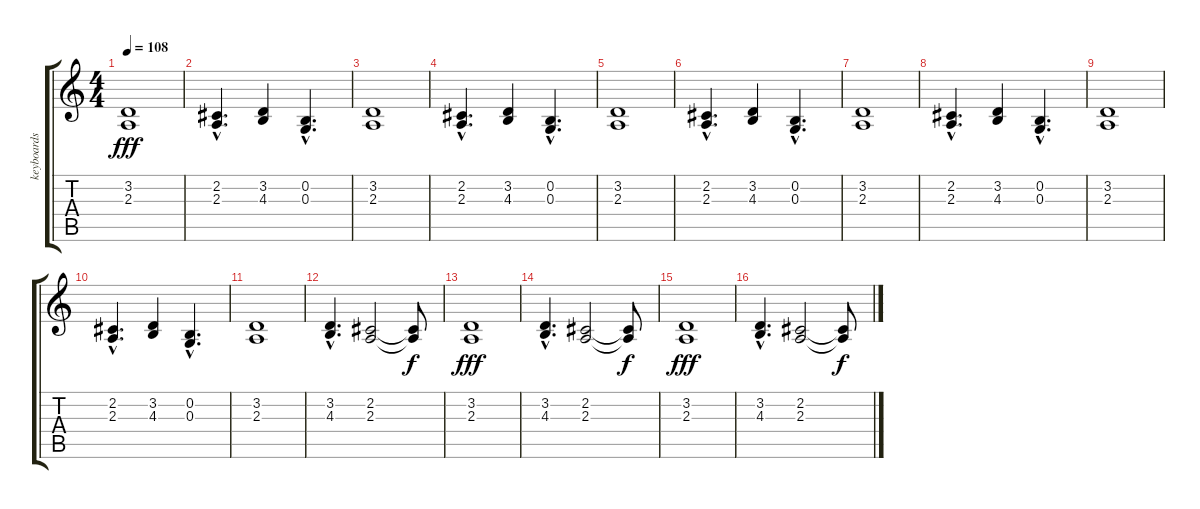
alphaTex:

\track ("keyboards" "keyboards") {instrument pad2warm}
\staff {score tabs}
\tuning (E4 B3 G3 D3 A2 E2) {hide}
\ts (4 4)
\tempo 108
\clef g2
\ks c
(3.2 2.3).1{dy fff} |
(2.2{hac} 2.3{hac}).4{d} (3.2 4.3).4 (0.2{hac} 0.3{hac}).4{d} |
(3.2 2.3).1 |
(2.2{hac} 2.3{hac}).4{d} (3.2 4.3).4 (0.2{hac} 0.3{hac}).4{d} |
(3.2 2.3).1 |
(2.2{hac} 2.3{hac}).4{d} (3.2 4.3).4 (0.2{hac} 0.3{hac}).4{d} |
(3.2 2.3).1 |
(2.2{hac} 2.3{hac}).4{d} (3.2 4.3).4 (0.2{hac} 0.3{hac}).4{d} |
(3.2 2.3).1 |
(2.2{hac} 2.3{hac}).4{d} (3.2 4.3).4 (0.2{hac} 0.3{hac}).4{d} |
(3.2 2.3).1{volume 14} |
(3.2{hac} 4.3{hac}).4{d} (2.2 2.3).2 (2.2{t} 2.3{t}).8{dy f} |
(3.2 2.3).1{dy fff} |
(3.2{hac} 4.3{hac}).4{d} (2.2 2.3).2 (2.2{t} 2.3{t}).8{dy f} |
(3.2 2.3).1{dy fff} |
(3.2{hac} 4.3{hac}).4{d} (2.2 2.3).2 (2.2{t} 2.3{t}).8{dy f}
